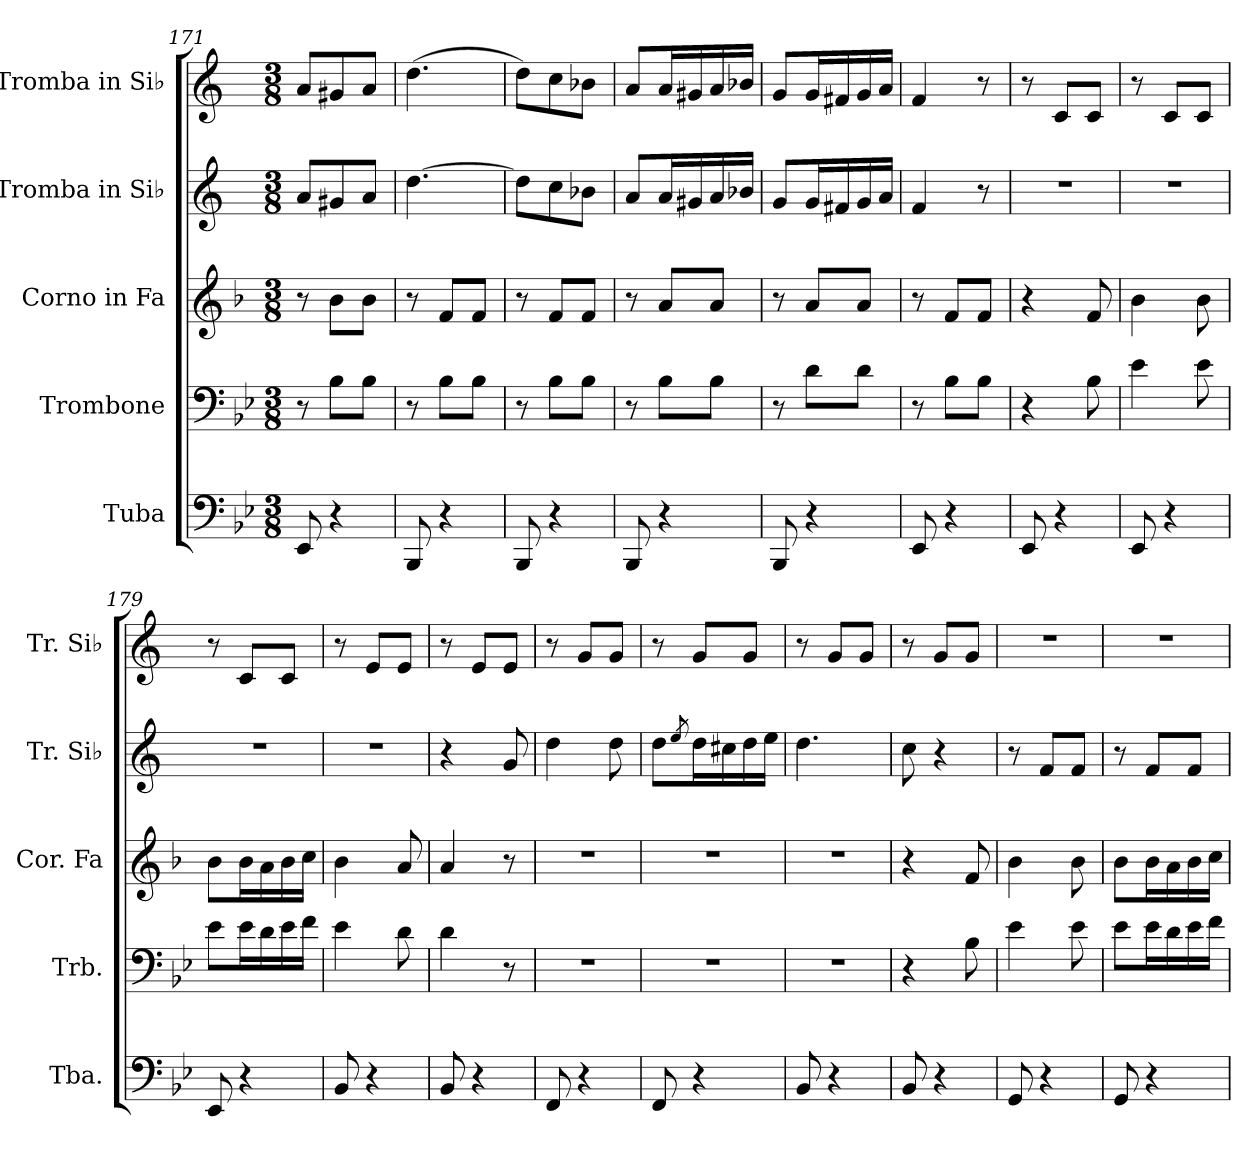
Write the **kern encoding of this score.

**kern	**kern	**kern	**kern	**kern
*part5	*part4	*part3	*part2	*part1
*staff5	*staff4	*staff3	*staff2	*staff1
*I"Tuba	*I"Trombone	*I"Corno in Fa	*I"Tromba in Si♭	*I"Tromba in Si♭
*I'Tba.	*I'Trb.	*I'Cor. Fa	*I'Tr. Si♭	*I'Tr. Si♭
!!LO:LB:g=z
*clefF4	*clefF4	*clefG2	*clefG2	*clefG2
*	*	*ITrd4c7	*ITrd1c2	*ITrd1c2
*k[b-e-]	*k[b-e-]	*k[b-e-]	*k[b-e-]	*k[b-e-]
*M3/8	*M3/8	*M3/8	*M3/8	*M3/8
=171	=171	=171	=171	=171
8EE-/	8r	8r	8g/L	8g/L
4r	8B-\L	8e-\L	8f#X/	8f#X/
.	8B-\J	8e-\J	8g/J	8g/J
=172	=172	=172	=172	=172
8BBB-/	8r	8r	[4.cc\	(4.cc\
4r	8B-\L	8B-/L	.	.
.	8B-\J	8B-/J	.	.
=173	=173	=173	=173	=173
8BBB-/	8r	8r	8cc\L]	8cc\L)
4r	8B-\L	8B-/L	8b-\	8b-\
.	8B-\J	8B-/J	8a-X\J	8a-X\J
=174	=174	=174	=174	=174
8BBB-/	8r	8r	8g/L	8g/L
4r	8B-\L	8d/L	16g/L	16g/L
.	.	.	16f#X/	16f#X/
.	8B-\J	8d/J	16g/	16g/
.	.	.	16a-X/JJ	16a-X/JJ
=175	=175	=175	=175	=175
8BBB-/	8r	8r	8f/L	8f/L
4r	8d\L	8d/L	16f/L	16f/L
.	.	.	16en/	16en/
.	8d\J	8d/J	16f/	16f/
.	.	.	16g/JJ	16g/JJ
=176	=176	=176	=176	=176
8EE-/	8r	8r	4e-/	4e-/
4r	8B-\L	8B-/L	.	.
.	8B-\J	8B-/J	8r	8r
=177	=177	=177	=177	=177
8EE-/	4r	4r	4.r	8r
4r	.	.	.	8B-/L
.	8B-\	8B-/	.	8B-/J
=178	=178	=178	=178	=178
8EE-/	4e-\	4e-\	4.r	8r
4r	.	.	.	8B-/L
.	8e-\	8e-\	.	8B-/J
=179	=179	=179	=179	=179
8EE-/	8e-\L	8e-\L	4.r	8r
4r	16e-\L	16e-\L	.	8B-/L
.	16d\	16d\	.	.
.	16e-\	16e-\	.	8B-/J
.	16f\JJ	16f\JJ	.	.
!!LO:LB:g=z
=180	=180	=180	=180	=180
8BB-/	4e-\	4e-\	4.r	8r
4r	.	.	.	8d/L
.	8d\	8d/	.	8d/J
=181	=181	=181	=181	=181
8BB-/	4d\	4d/	4r	8r
4r	.	.	.	8d/L
.	8r	8r	8f/	8d/J
=182	=182	=182	=182	=182
8FF/	4.r	4.r	4cc\	8r
4r	.	.	.	8f/L
.	.	.	8cc\	8f/J
=183	=183	=183	=183	=183
8FF/	4.r	4.r	8cc\L	8r
.	.	.	8qdd/	.
4r	.	.	16cc\L	8f/L
.	.	.	16bn\	.
.	.	.	16cc\	8f/J
.	.	.	16dd\JJ	.
=184	=184	=184	=184	=184
8BB-/	4.r	4.r	4.cc\	8r
4r	.	.	.	8f/L
.	.	.	.	8f/J
=185	=185	=185	=185	=185
8BB-/	4r	4r	8b-\	8r
4r	.	.	4r	8f/L
.	8B-\	8B-/	.	8f/J
=186	=186	=186	=186	=186
8GG/	4e-\	4e-\	8r	4.r
4r	.	.	8e-/L	.
.	8e-\	8e-\	8e-/J	.
=187	=187	=187	=187	=187
8GG/	8e-\L	8e-\L	8r	4.r
4r	16e-\L	16e-\L	8e-/L	.
.	16d\	16d\	.	.
.	16e-\	16e-\	8e-/J	.
.	16f\JJ	16f\JJ	.	.
=	=	=	=	=
*-	*-	*-	*-	*-
